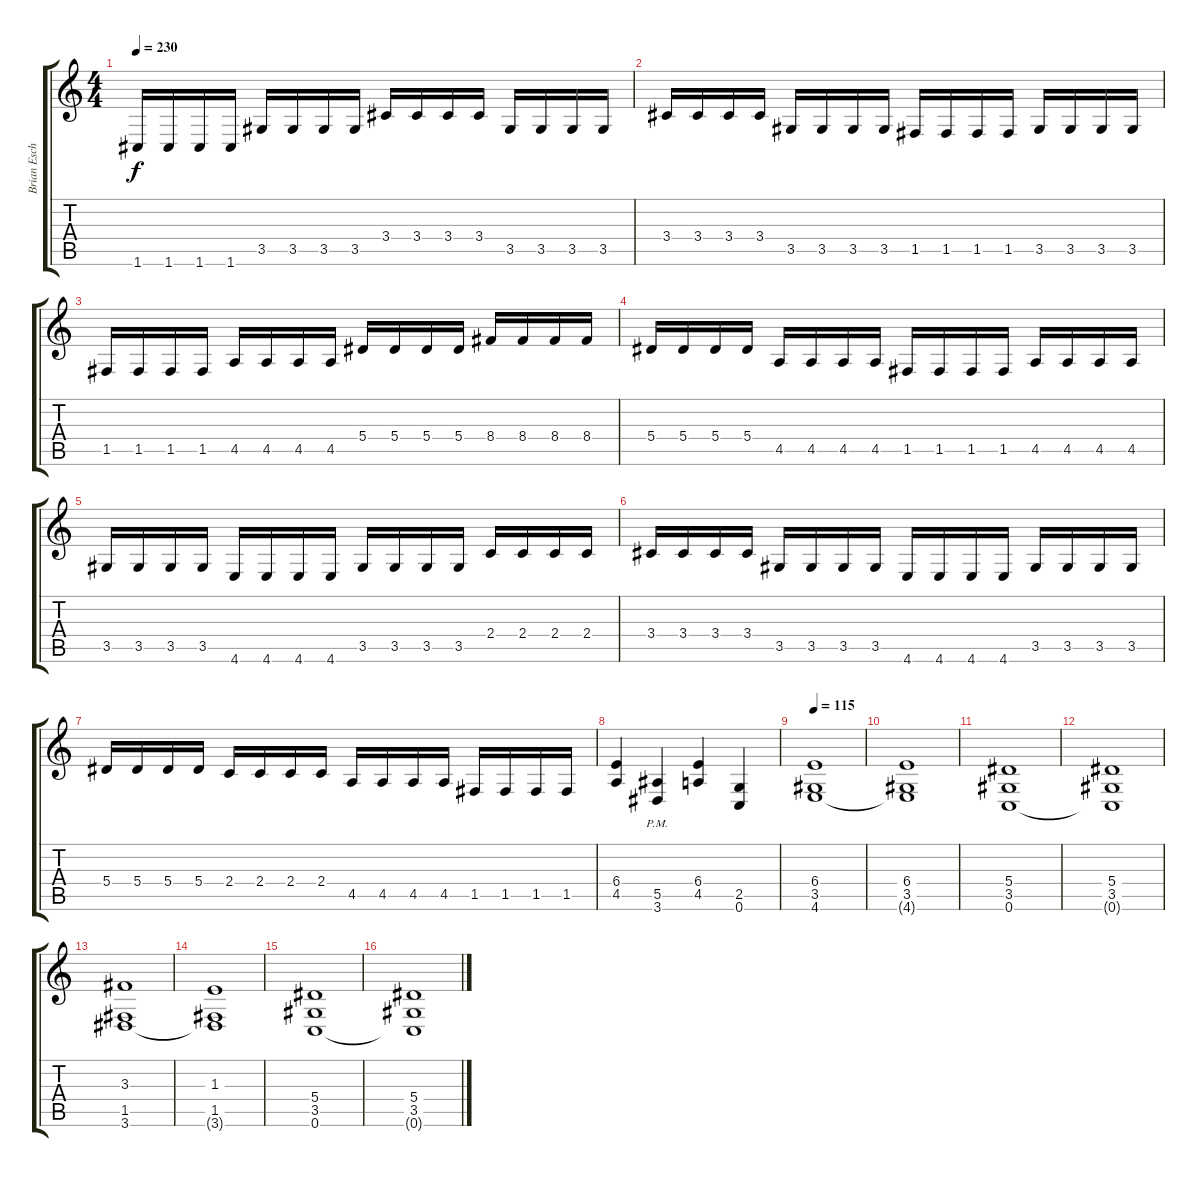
\track ("Brian Eschbach" "Brian Esch") {instrument distortionguitar}
\staff {score tabs}
\tuning (C4 G3 Eb3 Bb2 F2 C2) {hide}
\ts (4 4)
\tempo 230
\clef g2
\ks c
1.6.16{dy f} 1.6.16 1.6.16 1.6.16 3.5.16 3.5.16 3.5.16 3.5.16 3.4.16 3.4.16 3.4.16 3.4.16 3.5.16 3.5.16 3.5.16 3.5.16 |
3.4.16 3.4.16 3.4.16 3.4.16 3.5.16 3.5.16 3.5.16 3.5.16 1.5.16 1.5.16 1.5.16 1.5.16 3.5.16 3.5.16 3.5.16 3.5.16 |
1.5.16 1.5.16 1.5.16 1.5.16 4.5.16 4.5.16 4.5.16 4.5.16 5.4.16 5.4.16 5.4.16 5.4.16 8.4.16 8.4.16 8.4.16 8.4.16 |
5.4.16 5.4.16 5.4.16 5.4.16 4.5.16 4.5.16 4.5.16 4.5.16 1.5.16 1.5.16 1.5.16 1.5.16 4.5.16 4.5.16 4.5.16 4.5.16 |
3.5.16 3.5.16 3.5.16 3.5.16 4.6.16 4.6.16 4.6.16 4.6.16 3.5.16 3.5.16 3.5.16 3.5.16 2.4.16 2.4.16 2.4.16 2.4.16 |
3.4.16 3.4.16 3.4.16 3.4.16 3.5.16 3.5.16 3.5.16 3.5.16 4.6.16 4.6.16 4.6.16 4.6.16 3.5.16 3.5.16 3.5.16 3.5.16 |
5.4.16 5.4.16 5.4.16 5.4.16 2.4.16 2.4.16 2.4.16 2.4.16 4.5.16 4.5.16 4.5.16 4.5.16 1.5.16 1.5.16 1.5.16 1.5.16 |
(6.4 4.5).4 (5.5{pm} 3.6{pm}).4 (6.4 4.5).4 (2.5 0.6).4 |
\tempo 115
(6.4 3.5 4.6).1 |
(6.4 3.5 4.6{t}).1 |
(5.4 3.5 0.6).1 |
(5.4 3.5 0.6{t}).1 |
(3.3 1.5 3.6).1 |
(1.3 1.5 3.6{t}).1 |
(5.4 3.5 0.6).1 |
(5.4 3.5 0.6{t}).1
